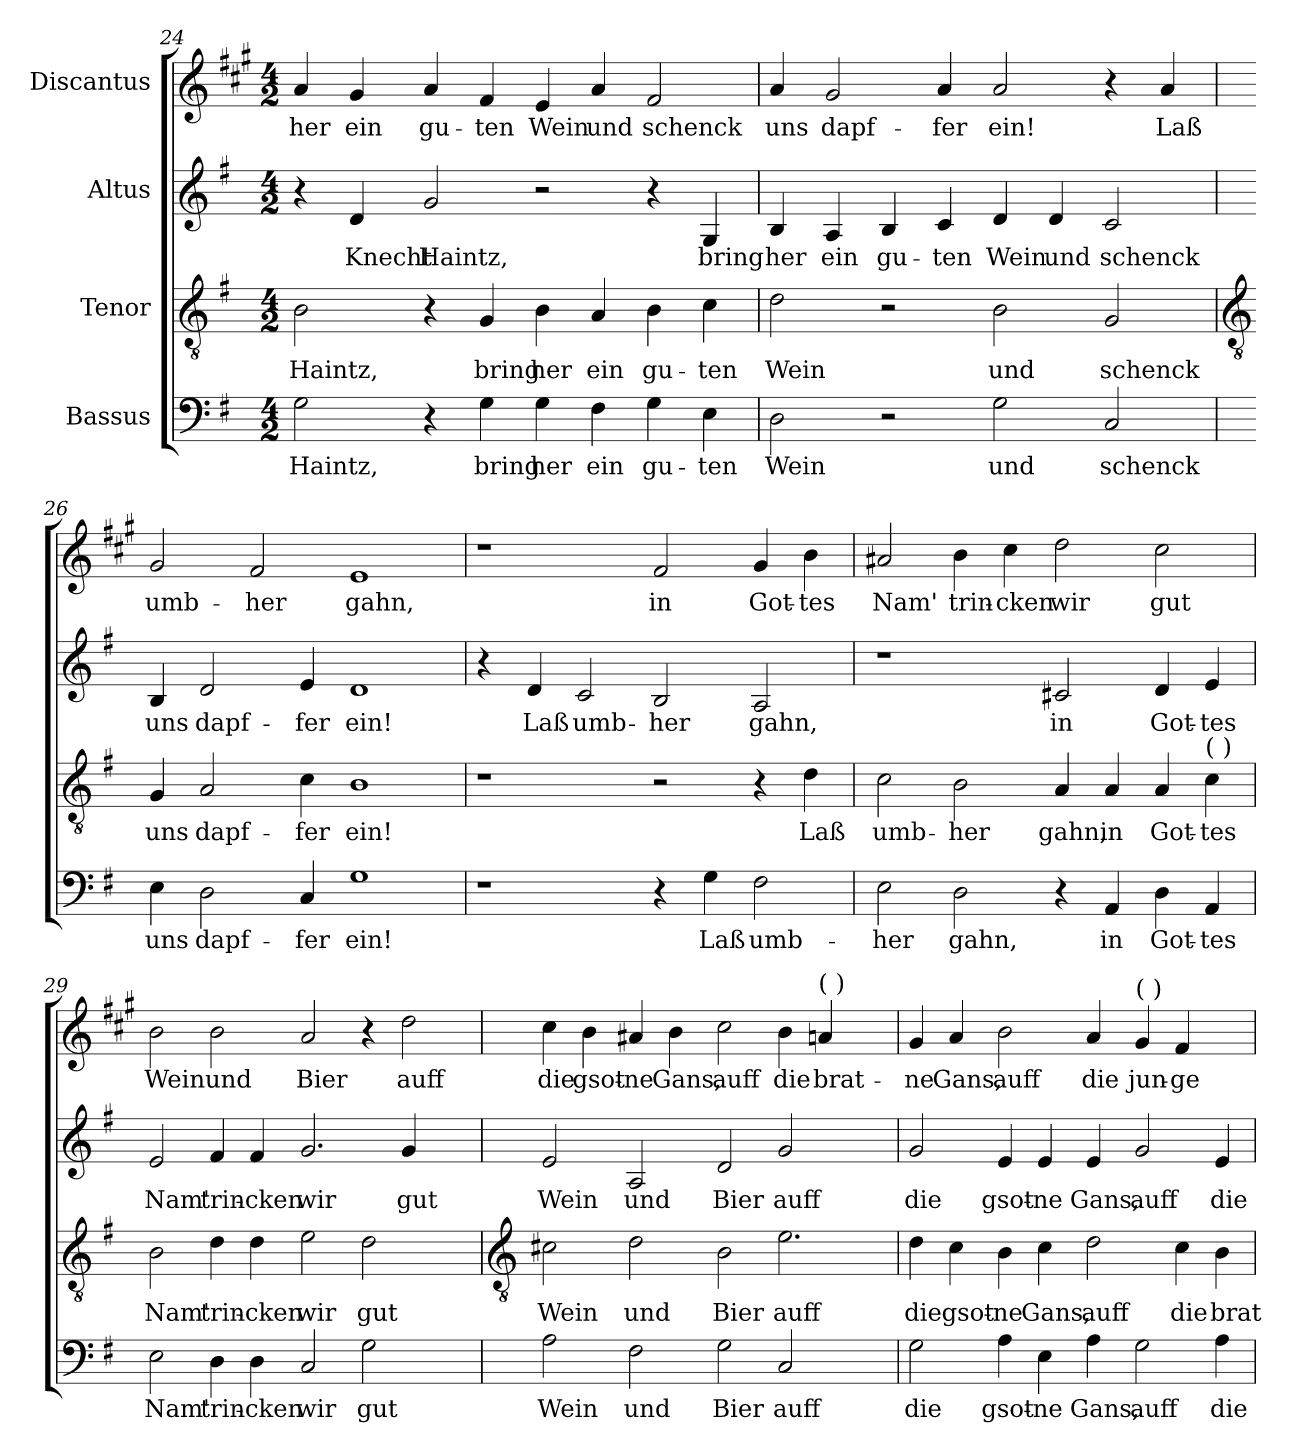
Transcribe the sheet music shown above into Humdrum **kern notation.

**kern	**text	**kern	**text	**kern	**text	**kern	**text
*part4	*part4	*part3	*part3	*part2	*part2	*part1	*part1
*staff4	*staff4	*staff3	*staff3	*staff2	*staff2	*staff1	*staff1
*I"Bassus	*	*I"Tenor	*	*I"Altus	*	*I"Discantus	*
*clefF4	*	*clefGv2	*	*clefG2	*	*clefG2	*
*	*	*	*	*	*	*ITrd1c2	*
*k[f#]	*	*k[f#]	*	*k[f#]	*	*k[f#]	*
*G:	*	*G:	*	*G:	*	*G:	*
*M4/2	*	*M4/2	*	*M4/2	*	*M4/2	*
=24	=24	=24	=24	=24	=24	=24	=24
!	!LO:LY:b	!	!LO:LY:b	!	!	!	!LO:LY:b
2G	Haintz,	2B	Haintz,	4r	.	4g	her
!	!	!	!	!	!LO:LY:b	!	!LO:LY:b
.	.	.	.	4d	Knecht	4f#	ein
!	!	!	!	!	!LO:LY:b	!	!LO:LY:b
4r	.	4r	.	2g	Haintz,	4g	gu-
!	!LO:LY:b	!	!LO:LY:b	!	!	!	!LO:LY:b
4G	bring	4G	bring	.	.	4e	-ten
!	!LO:LY:b	!	!LO:LY:b	!	!	!	!LO:LY:b
4G	her	4B	her	2r	.	4d	Wein
!	!LO:LY:b	!	!LO:LY:b	!	!	!	!LO:LY:b
4F#	ein	4A	ein	.	.	4g	und
!	!LO:LY:b	!	!LO:LY:b	!	!	!	!LO:LY:b
4G	gu-	4B	gu-	4r	.	2e	schenck
!	!LO:LY:b	!	!LO:LY:b	!	!LO:LY:b	!	!
4E	-ten	4c	-ten	4G	bring	.	.
!!LO:LB:g=z
=25	=25	=25	=25	=25	=25	=25	=25
!	!LO:LY:b	!	!LO:LY:b	!	!LO:LY:b	!	!LO:LY:b
2D	Wein	2d	Wein	4B	her	4g	uns
!	!	!	!	!	!LO:LY:b	!	!LO:LY:b
.	.	.	.	4A	ein	2f#	dapf-
!	!	!	!	!	!LO:LY:b	!	!
2r	.	2r	.	4B	gu-	.	.
!	!	!	!	!	!LO:LY:b	!	!LO:LY:b
.	.	.	.	4c	-ten	4g	-fer
!	!LO:LY:b	!	!LO:LY:b	!	!LO:LY:b	!	!LO:LY:b
2G	und	2B	und	4d	Wein	2g	ein!
!	!	!	!	!	!LO:LY:b	!	!
.	.	.	.	4d	und	.	.
!	!LO:LY:b	!	!LO:LY:b	!	!LO:LY:b	!	!
2C	schenck	2G	schenck	2c	schenck	4r	.
!	!	!	!	!	!	!	!LO:LY:b
.	.	.	.	.	.	4g	Laß
!!LO:LB:g=z
=26	=26	=26	=26	=26	=26	=26	=26
*	*	*clefGv2	*	*	*	*	*
!	!LO:LY:b	!	!LO:LY:b	!	!LO:LY:b	!	!LO:LY:b
4E	uns	4G	uns	4B	uns	2f#	umb-
!	!LO:LY:b	!	!LO:LY:b	!	!LO:LY:b	!	!
2D	dapf-	2A	dapf-	2d	dapf-	.	.
!	!	!	!	!	!	!	!LO:LY:b
.	.	.	.	.	.	2e	-her
!	!LO:LY:b	!	!LO:LY:b	!	!LO:LY:b	!	!
4C	-fer	4c	-fer	4e	-fer	.	.
!	!LO:LY:b	!	!LO:LY:b	!	!LO:LY:b	!	!LO:LY:b
1G	ein!	1B	ein!	1d	ein!	1d	gahn,
=27	=27	=27	=27	=27	=27	=27	=27
1r	.	1r	.	4r	.	1r	.
!	!	!	!	!	!LO:LY:b	!	!
.	.	.	.	4d	Laß	.	.
!	!	!	!	!	!LO:LY:b	!	!
.	.	.	.	2c	umb-	.	.
!	!	!	!	!	!LO:LY:b	!	!LO:LY:b
4r	.	2r	.	2B	-her	2e	in
!	!LO:LY:b	!	!	!	!	!	!
4G	Laß	.	.	.	.	.	.
!	!LO:LY:b	!	!	!	!LO:LY:b	!	!LO:LY:b
2F#	umb-	4r	.	2A	gahn,	4f#	Got-
!	!	!	!LO:LY:b	!	!	!	!LO:LY:b
.	.	4d	Laß	.	.	4a	-tes
=28	=28	=28	=28	=28	=28	=28	=28
!	!LO:LY:b	!	!LO:LY:b	!	!	!	!LO:LY:b
2E	-her	2c	umb-	1r	.	2g#X	Nam'
!	!LO:LY:b	!	!LO:LY:b	!	!	!	!LO:LY:b
2D	gahn,	2B	-her	.	.	4a	trin-
!	!	!	!	!	!	!	!LO:LY:b
.	.	.	.	.	.	4b	-cken
!	!	!	!LO:LY:b	!	!LO:LY:b	!	!LO:LY:b
4r	.	4A	gahn,	2c#X	in	2cc	wir
!	!LO:LY:b	!	!LO:LY:b	!	!	!	!
4AA	in	4A	in	.	.	.	.
!	!LO:LY:b	!	!LO:LY:b	!	!LO:LY:b	!	!LO:LY:b
4D	Got-	4A	Got-	4d	Got-	2b	gut
!	!	!LO:TX:a:t=(  )	!	!	!	!	!
!	!LO:LY:b	!	!LO:LY:b	!	!LO:LY:b	!	!
4AA	-tes	4c	-tes	4e	-tes	.	.
!!LO:LB:g=z
=29	=29	=29	=29	=29	=29	=29	=29
!	!LO:LY:b	!	!LO:LY:b	!	!LO:LY:b	!	!LO:LY:b
2E	Nam'	2B	Nam'	2e	Nam'	2a	Wein
!	!LO:LY:b	!	!LO:LY:b	!	!LO:LY:b	!	!LO:LY:b
4D	trin-	4d	trin-	4f#	trin-	2a	und
!	!LO:LY:b	!	!LO:LY:b	!	!LO:LY:b	!	!
4D	-cken	4d	-cken	4f#	-cken	.	.
!	!LO:LY:b	!	!LO:LY:b	!	!LO:LY:b	!	!LO:LY:b
2C	wir	2e	wir	2.g	wir	2g	Bier
!	!LO:LY:b	!	!LO:LY:b	!	!	!	!
2G	gut	2d	gut	.	.	4r	.
!	!	!	!	!	!LO:LY:b	!	!LO:LY:b
.	.	.	.	4g	gut	2cc	auff
4ryy	.	4ryy	.	4ryy	.	.	.
!!LO:LB:g=z
=30	=30	=30	=30	=30	=30	=30	=30
*	*	*clefGv2	*	*	*	*	*
!	!LO:LY:b	!	!LO:LY:b	!	!LO:LY:b	!	!LO:LY:b
2A	Wein	2c#X	Wein	2e	Wein	4b	die
!	!	!	!	!	!	!	!LO:LY:b
.	.	.	.	.	.	4a	gsot-
!	!LO:LY:b	!	!LO:LY:b	!	!LO:LY:b	!	!LO:LY:b
2F#	und	2d	und	2A	und	4g#X	-ne
!	!	!	!	!	!	!	!LO:LY:b
.	.	.	.	.	.	4a	Gans,
!	!LO:LY:b	!	!LO:LY:b	!	!LO:LY:b	!	!LO:LY:b
2G	Bier	2B	Bier	2d	Bier	2b	auff
!	!LO:LY:b	!	!LO:LY:b	!	!LO:LY:b	!	!LO:LY:b
2C	auff	2.e	auff	2g	auff	4a	die
!	!	!	!	!	!	!LO:TX:a:t=(  )	!
!	!	!	!	!	!	!	!LO:LY:b
.	.	.	.	.	.	4gn	brat-
4ryy	.	.	.	4ryy	.	4ryy	.
=31	=31	=31	=31	=31	=31	=31	=31
!	!LO:LY:b	!	!LO:LY:b	!	!LO:LY:b	!	!LO:LY:b
2G	die	4d	die	2g	die	4f#	-ne
!	!	!	!LO:LY:b	!	!	!	!LO:LY:b
.	.	4c	gsot-	.	.	4g	Gans,
!	!LO:LY:b	!	!LO:LY:b	!	!LO:LY:b	!	!LO:LY:b
4A	gsot-	4B	-ne	4e	gsot-	2a	auff
!	!LO:LY:b	!	!LO:LY:b	!	!LO:LY:b	!	!
4E	-ne	4c	Gans,	4e	-ne	.	.
!	!LO:LY:b	!	!LO:LY:b	!	!LO:LY:b	!	!LO:LY:b
4A	Gans,	2d	auff	4e	Gans,	4g	die
!	!	!	!	!	!	!LO:TX:a:t=(  )	!
!	!LO:LY:b	!	!	!	!LO:LY:b	!	!LO:LY:b
2G	auff	.	.	2g	auff	4f#	jun-
!	!	!	!LO:LY:b	!	!	!	!LO:LY:b
.	.	4c	die	.	.	4e	-ge
!	!LO:LY:b	!	!LO:LY:b	!	!LO:LY:b	!	!
4A	die	4B	brat-	4e	die	4ryy	.
=	=	=	=	=	=	=	=
*-	*-	*-	*-	*-	*-	*-	*-
